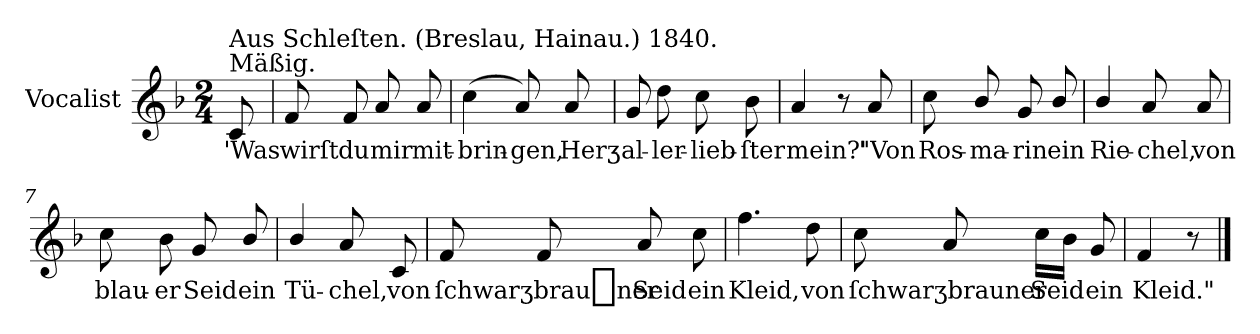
**kern	**text
*part1	*part1
*staff1	*staff1
*I"Vocalist	*
*k[b-]	*
*F:	*
*M2/4	*
=	=
!LO:TX:a:t=Mäßig.	!
!LO:TX:a:t=Aus Schleſten. (Breslau, Hainau.) 1840.	!
8c	'Was
=1	=1
8f	wirſt
8f	du
8a	mir
8a	mit-
=2	=2
(4cc	-brin-
8a)	-gen,
8a	Herʒ-
=3	=3
8g	-al-
8dd	-ler-
8cc	-lieb-
8b-	-ſter
=4	=4
4a	mein?'
8r	.
8a	"Von
=5	=5
8cc	Ros-
8b-/	-ma-
8g	-rin
8b-/	ein
=6	=6
4b-/	Rie-
8a	-chel,
8a	von
=7	=7
8cc	blau-
8b-	-er
8g	Seid
8b-/	ein
=8	=8
4b-/	Tü-
8a	-chel,
8c	von
=9	=9
8f	ſchwarʒbrau_ner
8f	.
8a	Seid
8cc	ein
=10	=10
4.ff	Kleid,
8dd	von
=11	=11
8cc	ſchwarʒbrauner
8a	.
16ccLL	Seid
16b-JJ	.
8g	ein
=12	=12
4f	Kleid."
8r	.
==	==
*-	*-
